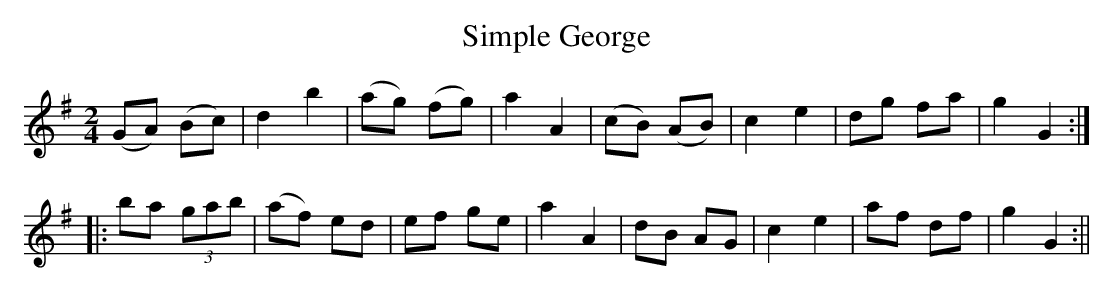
X:1
T:Simple George
M:2/4
L:1/8
K:G
(GA) (Bc)|d2 b2|(ag) (fg)|a2 A2|(cB) (AB)|c2 e2|dg fa|g2 G2:|
|:ba (3gab|(af) ed|ef ge|a2 A2|dB AG|c2 e2|af df|g2 G2:||
